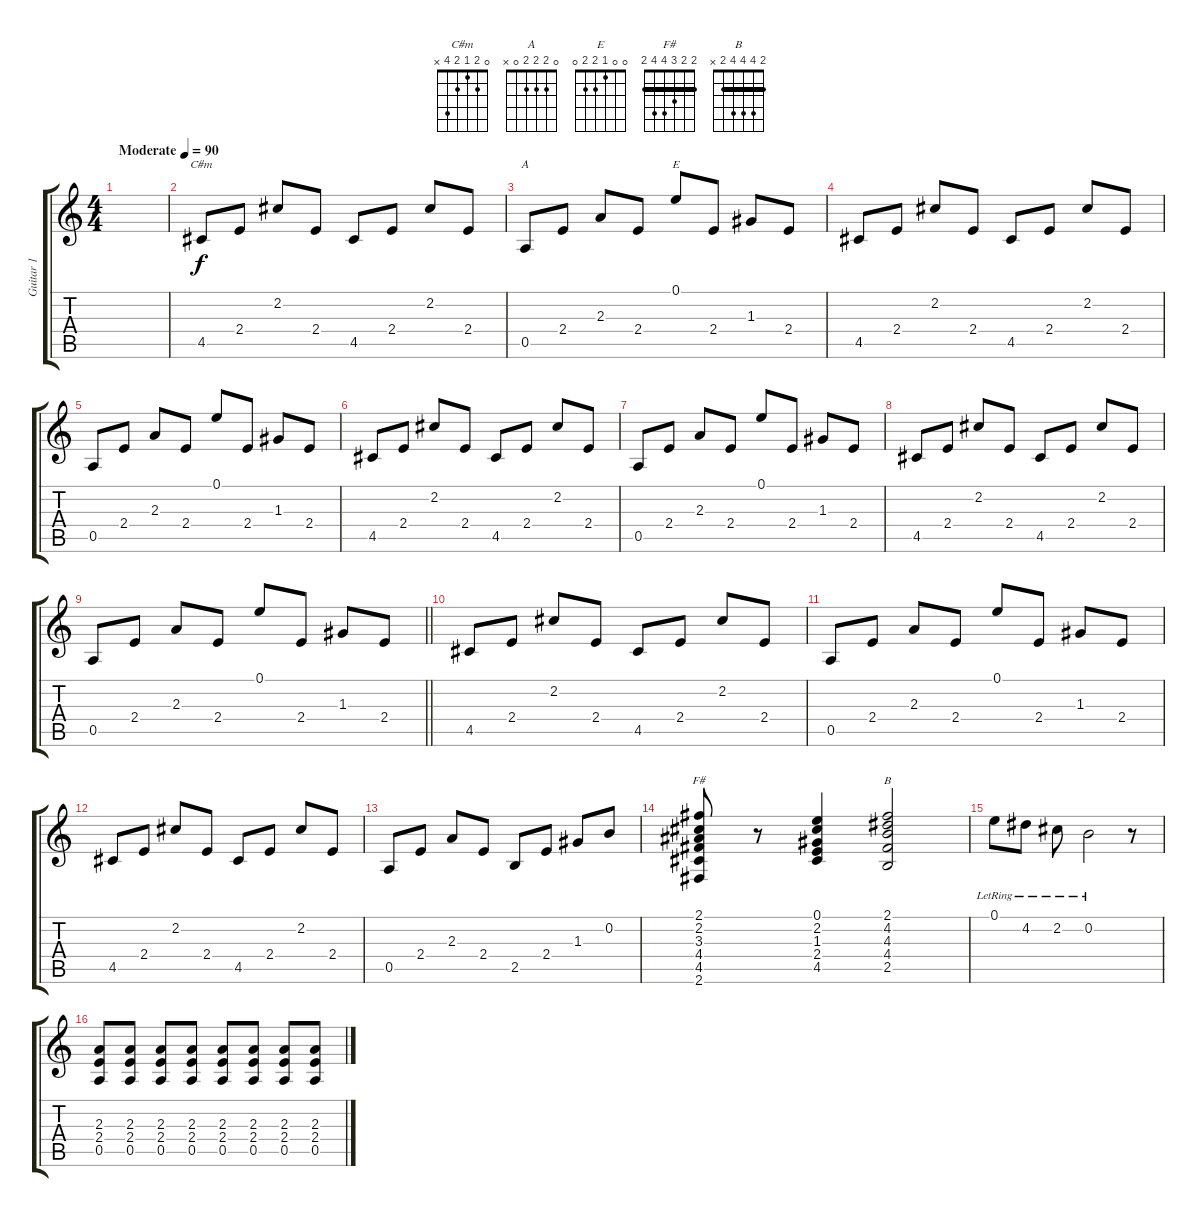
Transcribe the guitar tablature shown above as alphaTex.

\track ("Guitar 1" "Guitar 1") {instrument overdrivenguitar}
\staff {score tabs}
\tuning (E4 B3 G3 D3 A2 E2) {hide}
\chord ("C#m" 0 2 1 2 4 x)
\chord ("A" 0 2 2 2 0 x)
\chord ("E" 0 0 1 2 2 0)
\chord ("F#" 2 2 3 4 4 2) {barre 2}
\chord ("B" 2 4 4 4 2 x) {barre 2}
\ts (4 4)
\tempo (90 "Moderate")
\clef g2
\ks c
|
4.5.8{ch "C#m"} 2.4.8 2.2.8 2.4.8 4.5.8 2.4.8 2.2.8 2.4.8 |
0.5.8{ch "A"} 2.4.8 2.3.8 2.4.8 0.1.8{ch "E"} 2.4.8 1.3.8 2.4.8 |
4.5.8 2.4.8 2.2.8 2.4.8 4.5.8 2.4.8 2.2.8 2.4.8 |
0.5.8 2.4.8 2.3.8 2.4.8 0.1.8 2.4.8 1.3.8 2.4.8 |
4.5.8 2.4.8 2.2.8 2.4.8 4.5.8 2.4.8 2.2.8 2.4.8 |
0.5.8 2.4.8 2.3.8 2.4.8 0.1.8 2.4.8 1.3.8 2.4.8 |
4.5.8 2.4.8 2.2.8 2.4.8 4.5.8 2.4.8 2.2.8 2.4.8 |
\barLineRight lightlight
0.5.8 2.4.8 2.3.8 2.4.8 0.1.8 2.4.8 1.3.8 2.4.8 |
4.5.8 2.4.8 2.2.8 2.4.8 4.5.8 2.4.8 2.2.8 2.4.8 |
0.5.8 2.4.8 2.3.8 2.4.8 0.1.8 2.4.8 1.3.8 2.4.8 |
4.5.8 2.4.8 2.2.8 2.4.8 4.5.8 2.4.8 2.2.8 2.4.8 |
0.5.8 2.4.8 2.3.8 2.4.8 2.5.8 2.4.8 1.3.8 0.2.8 |
(2.1 2.2 3.3 4.4 4.5 2.6).8{ch "F#"} r.8 (0.1 2.2 1.3 2.4 4.5).4 (2.1 4.2 4.3 4.4 2.5).2{ch "B"} |
0.1{lr}.8 4.2{lr}.8 2.2{lr}.8 0.2{lr}.2 r.8 |
(2.3 2.4 0.5).8 (2.3 2.4 0.5).8 (2.3 2.4 0.5).8 (2.3 2.4 0.5).8 (2.3 2.4 0.5).8 (2.3 2.4 0.5).8 (2.3 2.4 0.5).8 (2.3 2.4 0.5).8
